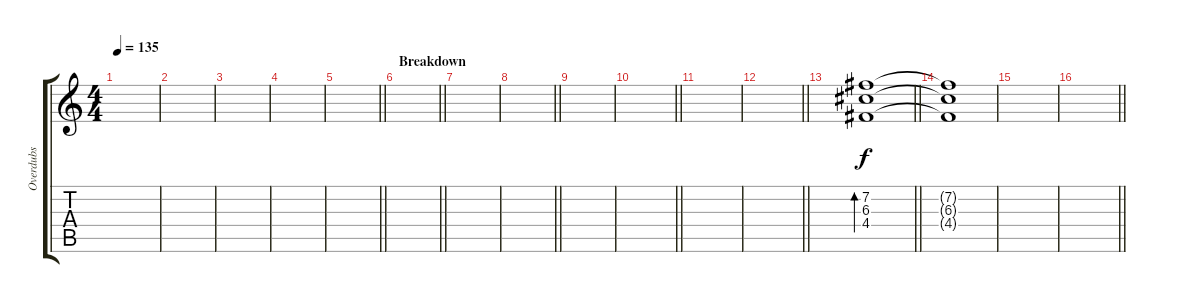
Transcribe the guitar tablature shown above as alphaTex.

\track ("Overdubs" "Overdubs") {instrument overdrivenguitar}
\staff {score tabs}
\tuning (E4 B3 G3 D3 A2 E2) {hide}
\ts (4 4)
\tempo 135
\clef g2
\ks c
|
|
|
|
\barLineRight lightlight
|
\section ("" "Breakdown")
\barLineRight lightlight
|
|
\barLineRight lightlight
|
|
\barLineRight lightlight
|
|
\barLineRight lightlight
|
\barLineRight lightlight
(7.2 6.3 4.4).1{bd 60} |
(7.2{t} 6.3{t} 4.4{t}).1 |
|
\barLineRight lightlight
